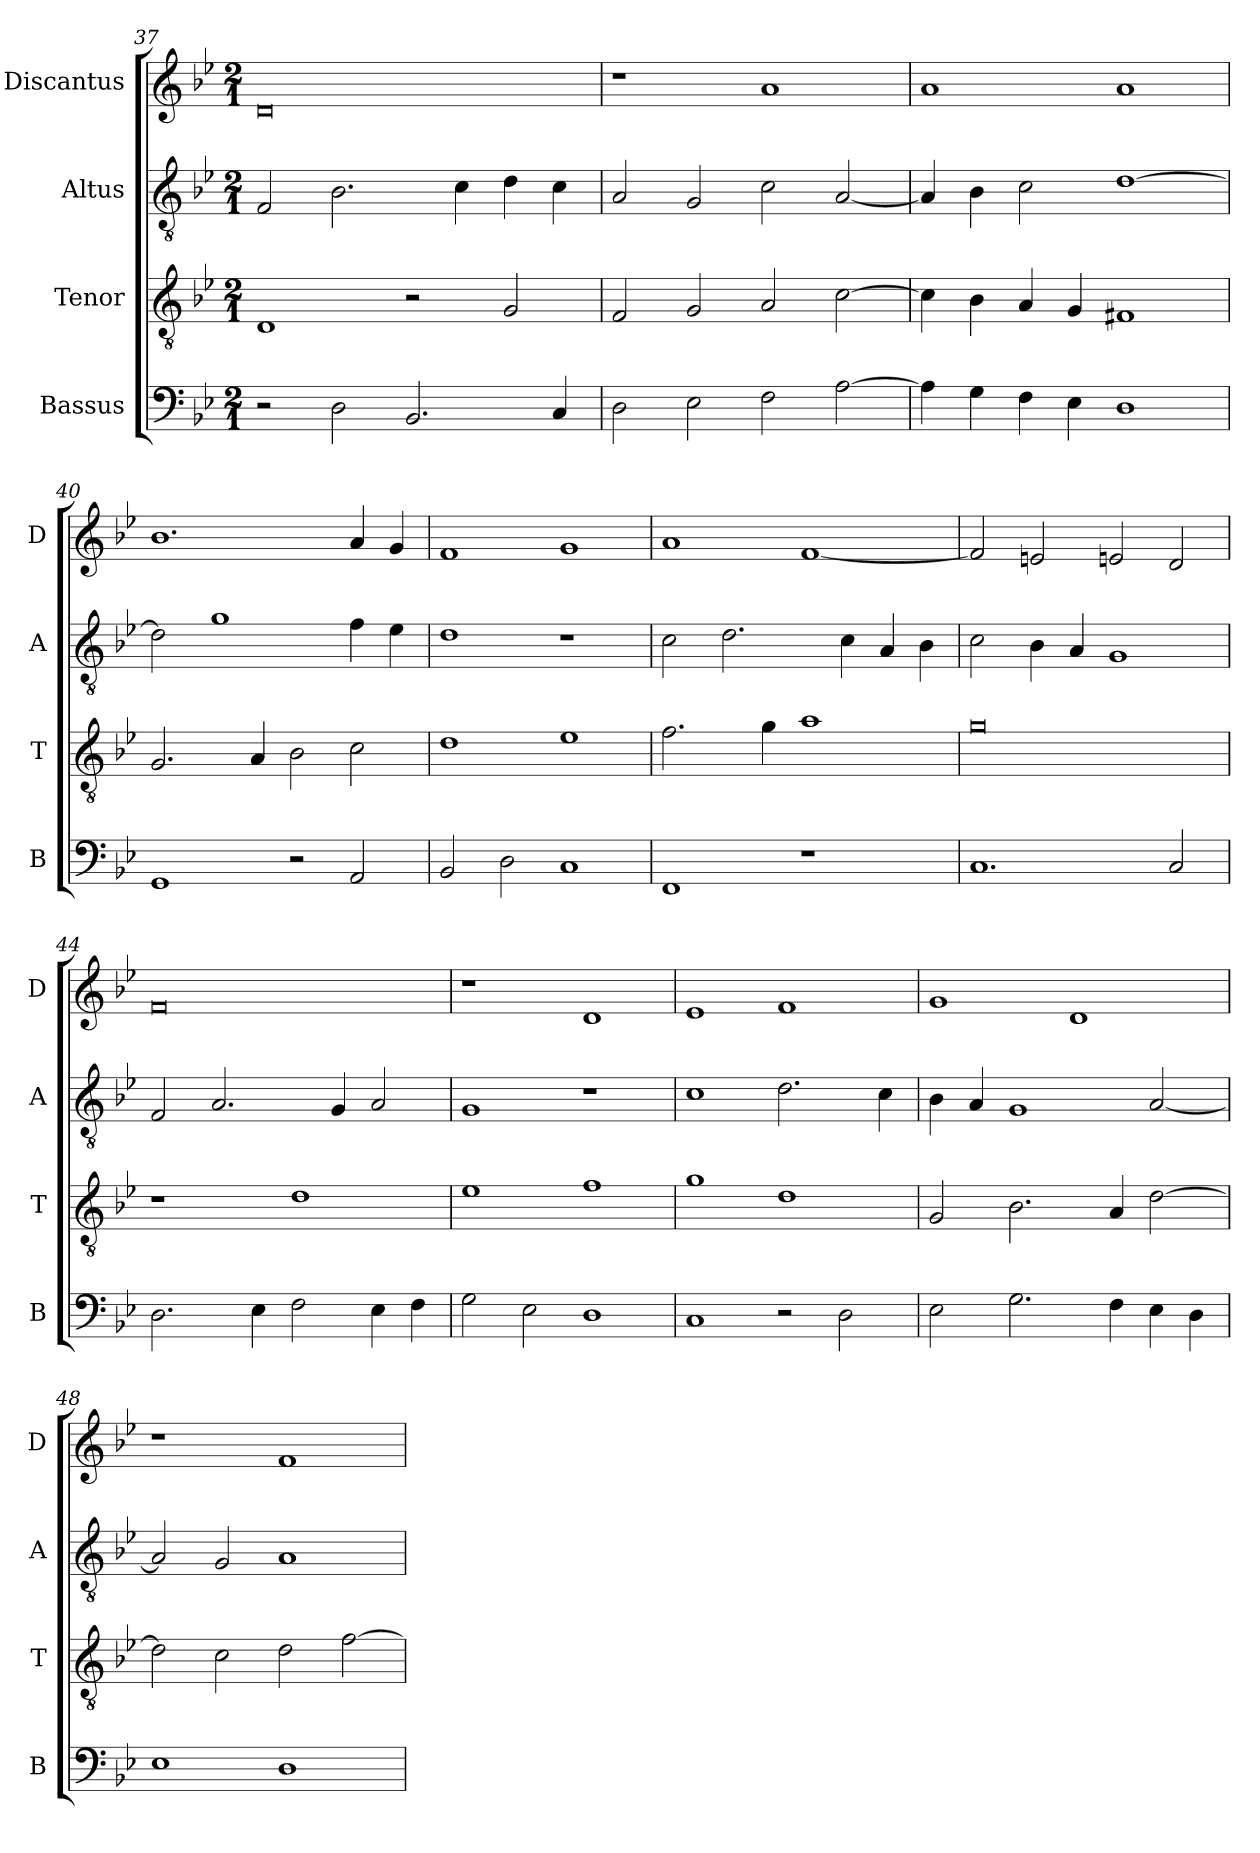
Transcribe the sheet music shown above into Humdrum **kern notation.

**kern	**kern	**kern	**kern
*part4	*part3	*part2	*part1
*staff4	*staff3	*staff2	*staff1
*I"Bassus	*I"Tenor	*I"Altus	*I"Discantus
*I'B	*I'T	*I'A	*I'D
*clefF4	*clefGv2	*clefGv2	*clefG2
*k[b-e-]	*k[b-e-]	*k[b-e-]	*k[b-e-]
*M2/1	*M2/1	*M2/1	*M2/1
=37	=37	=37	=37
2r	1D	2F/	0d
2D\	.	2.B-\	.
2.BB-/	2r	.	.
.	.	4c\	.
.	2G/	4d\	.
4C/	.	4c\	.
=38	=38	=38	=38
2D\	2F/	2A/	1r
2E-\	2G/	2G/	.
2F\	2A/	2c\	1a
[2A\	[2c\	[2A/	.
=39	=39	=39	=39
4A\]	4c\]	4A/]	1a
4G\	4B-\	4B-\	.
4F\	4A/	2c\	.
4E-\	4G/	.	.
1D	1F#X	[1d	1a
=40	=40	=40	=40
1GG	2.G/	2d\]	1.b-
.	.	1g	.
.	4A/	.	.
2r	2B-\	.	.
2AA/	2c\	4f\	4a/
.	.	4e-\	4g/
=41	=41	=41	=41
2BB-/	1d	1d	1f
2D\	.	.	.
1C	1e-	1r	1g
=42	=42	=42	=42
1FF	2.f\	2c\	1a
.	.	2.d\	.
.	4g\	.	.
1r	1a	.	[1f
.	.	4c\	.
.	.	4A/	.
.	.	4B-\	.
=43	=43	=43	=43
1.C	0g	2c\	2f/]
.	.	4B-\	2en/
.	.	4A/	.
.	.	1G	2en/
2C/	.	.	2d/
=44	=44	=44	=44
2.D\	1r	2F/	0f
.	.	2.A/	.
4E-\	.	.	.
2F\	1d	.	.
.	.	4G/	.
4E-\	.	2A/	.
4F\	.	.	.
=45	=45	=45	=45
2G\	1e-	1G	1r
2E-\	.	.	.
1D	1f	1r	1d
=46	=46	=46	=46
1C	1g	1c	1e-
2r	1d	2.d\	1f
2D\	.	.	.
.	.	4c\	.
=47	=47	=47	=47
2E-\	2G/	4B-\	1g
.	.	4A/	.
2.G\	2.B-\	1G	.
.	.	.	1d
4F\	4A/	.	.
4E-\	[2d\	[2A/	.
4D\	.	.	.
=48	=48	=48	=48
1E-	2d\]	2A/]	1r
.	2c\	2G/	.
1D	2d\	1A	1f
.	[2f\	.	.
=	=	=	=
*-	*-	*-	*-
